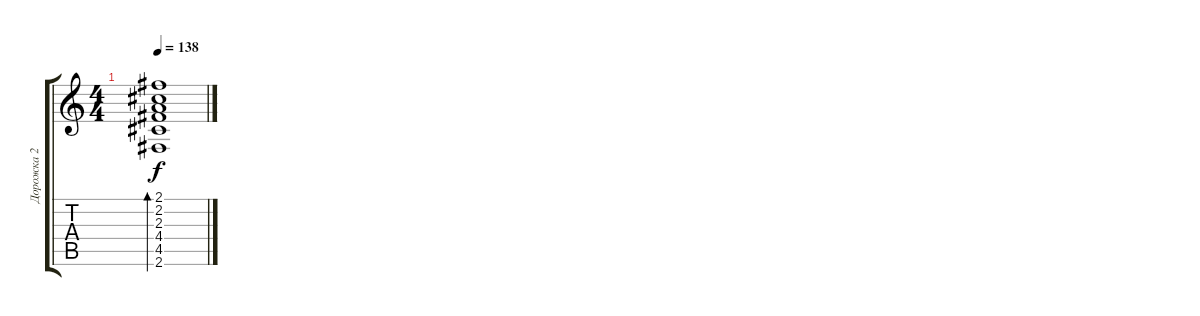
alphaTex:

\track ("Дорожка 2" "Дорожка 2") {instrument acousticguitarsteel}
\staff {score tabs}
\tuning (E4 B3 G3 D3 A2 E2) {hide}
\ts (4 4)
\tempo 138
\clef g2
\ks c
(2.1 2.2 2.3 4.4 4.5 2.6).1{bd 480 dy f}
